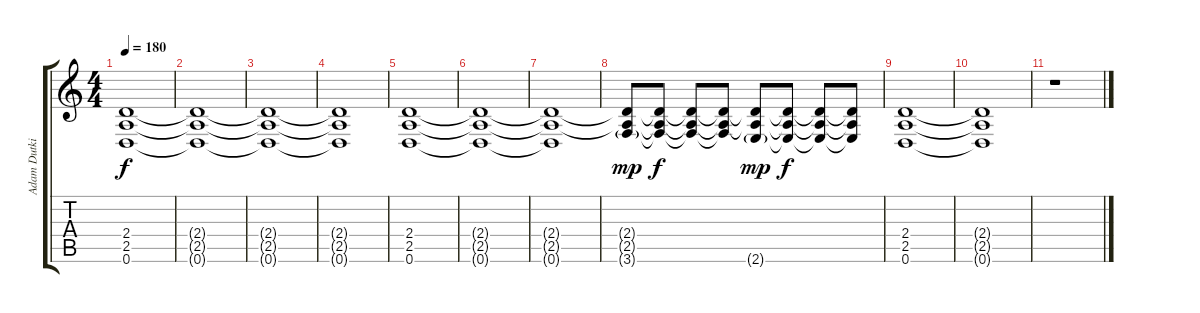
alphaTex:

\track ("Adam Dutkiewicz" "Adam Dutki") {instrument distortionguitar}
\staff {score tabs}
\tuning (D4 A3 F3 C3 G2 D2) {hide}
\ts (4 4)
\tempo 180
\clef g2
\ks c
(2.4 2.5 0.6).1{dy f} |
(2.4{t} 2.5{t} 0.6{t}).1 |
(2.4{t} 2.5{t} 0.6{t}).1 |
(2.4{t} 2.5{t} 0.6{t}).1 |
(2.4 2.5 0.6).1 |
(2.4{t} 2.5{t} 0.6{t}).1 |
(2.4{t} 2.5{t} 0.6{t}).1 |
(2.4{t} 2.5{t} 3.6{g}).8{dy mp} (2.4{t} 2.5{t} 3.6{t}).8{dy f} (2.4{t} 2.5{t} 3.6{t}).8 (2.4{t} 2.5{t} 3.6{t}).8 (2.4{t} 2.5{t} 2.6{g}).8{dy mp} (2.4{t} 2.5{t} 2.6{t}).8{dy f} (2.4{t} 2.5{t} 2.6{t}).8 (2.4{t} 2.5{t} 2.6{t}).8 |
(2.4 2.5 0.6).1 |
(2.4{t} 2.5{t} 0.6{t}).1 |
r.1
